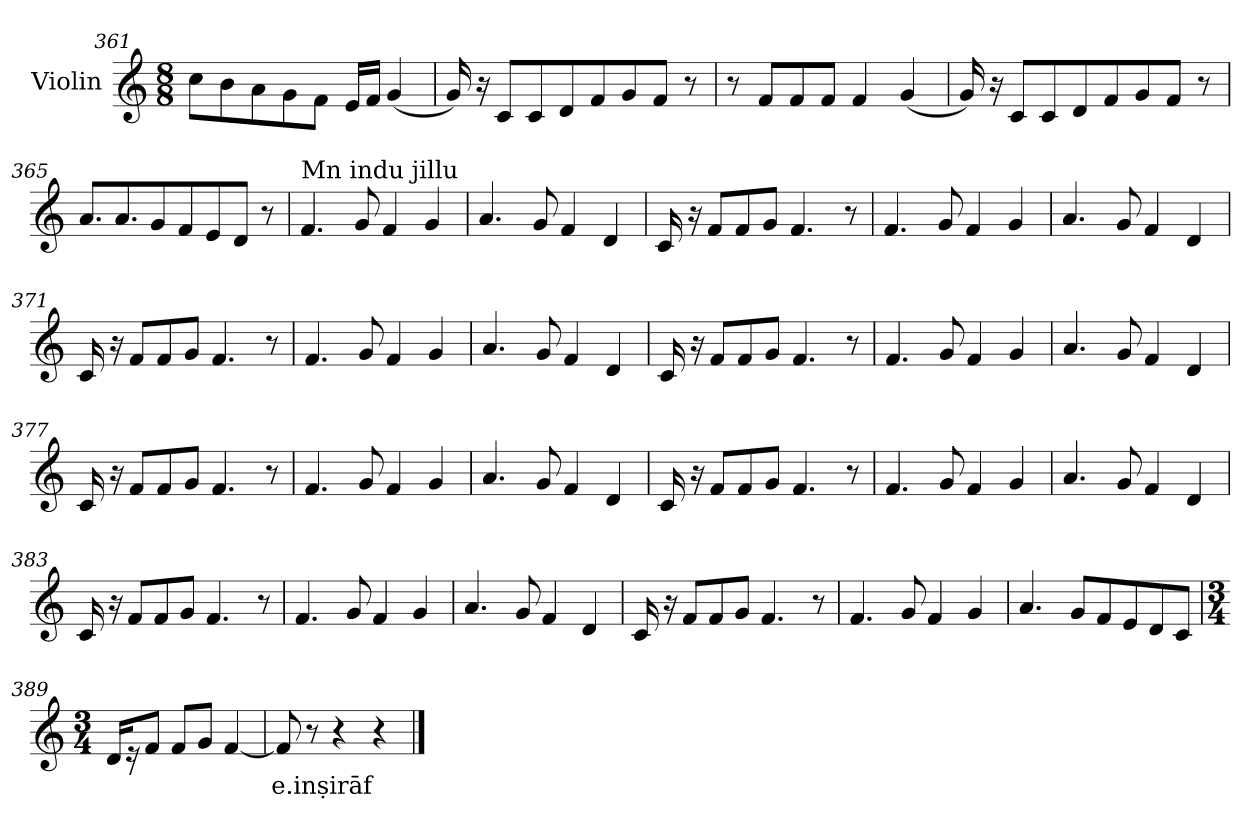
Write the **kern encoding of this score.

**kern	**text
*part1	*part1
*staff1	*staff1
*I"Violin	*
*clefG2	*
*k[]	*
*M8/8	*
=361	=361
8cc\L	.
8b\	.
8a\	.
8g\	.
8f\J	.
16e/LL	.
16f/JJ	.
(<4g/	.
=362	=362
16g/)	.
16r	.
8c/L	.
8c/	.
8d/	.
8f/	.
8g/	.
8f/J	.
8r	.
=363	=363
8r	.
8f/L	.
8f/	.
8f/J	.
4f/	.
(<4g/	.
!!LO:LB:g=z
=364	=364
16g/)	.
16r	.
8c/L	.
8c/	.
8d/	.
8f/	.
8g/	.
8f/J	.
8r	.
=365	=365
8.a/L	.
8.a/	.
8g/	.
8f/	.
8e/	.
8d/J	.
8r	.
=366	=366
!LO:TX:a:t=Mn indu jillu	!
4.f/	.
8g/	.
4f/	.
4g/	.
=367	=367
4.a/	.
8g/	.
4f/	.
4d/	.
!!LO:LB:g=z
=368	=368
16c/	.
16r	.
8f/L	.
8f/	.
8g/J	.
4.f/	.
8r	.
=369	=369
4.f/	.
8g/	.
4f/	.
4g/	.
=370	=370
4.a/	.
8g/	.
4f/	.
4d/	.
=371	=371
16c/	.
16r	.
8f/L	.
8f/	.
8g/J	.
4.f/	.
8r	.
=372	=372
4.f/	.
8g/	.
4f/	.
4g/	.
!!LO:LB:g=z
=373	=373
4.a/	.
8g/	.
4f/	.
4d/	.
=374	=374
16c/	.
16r	.
8f/L	.
8f/	.
8g/J	.
4.f/	.
8r	.
=375	=375
4.f/	.
8g/	.
4f/	.
4g/	.
=376	=376
4.a/	.
8g/	.
4f/	.
4d/	.
=377	=377
16c/	.
16r	.
8f/L	.
8f/	.
8g/J	.
4.f/	.
8r	.
!!LO:LB:g=z
=378	=378
4.f/	.
8g/	.
4f/	.
4g/	.
=379	=379
4.a/	.
8g/	.
4f/	.
4d/	.
=380	=380
16c/	.
16r	.
8f/L	.
8f/	.
8g/J	.
4.f/	.
8r	.
=381	=381
4.f/	.
8g/	.
4f/	.
4g/	.
=382	=382
4.a/	.
8g/	.
4f/	.
4d/	.
!!LO:LB:g=z
=383	=383
16c/	.
16r	.
8f/L	.
8f/	.
8g/J	.
4.f/	.
8r	.
=384	=384
4.f/	.
8g/	.
4f/	.
4g/	.
=385	=385
4.a/	.
8g/	.
4f/	.
4d/	.
=386	=386
16c/	.
16r	.
8f/L	.
8f/	.
8g/J	.
4.f/	.
8r	.
=387	=387
4.f/	.
8g/	.
4f/	.
4g/	.
!!LO:PB:g=z
=388	=388
4.a/	.
8g/L	.
8f/	.
8e/	.
8d/	.
8c/J	.
=389	=389
*M3/4	*
16d/KL	.
16r	.
8f/J	.
8f/L	.
8g/J	.
[4f/	.
=390	=390
!	!LO:LY:b
8f/]	e.inṣirāf
8r	.
4r	.
4r	.
==	==
*-	*-
